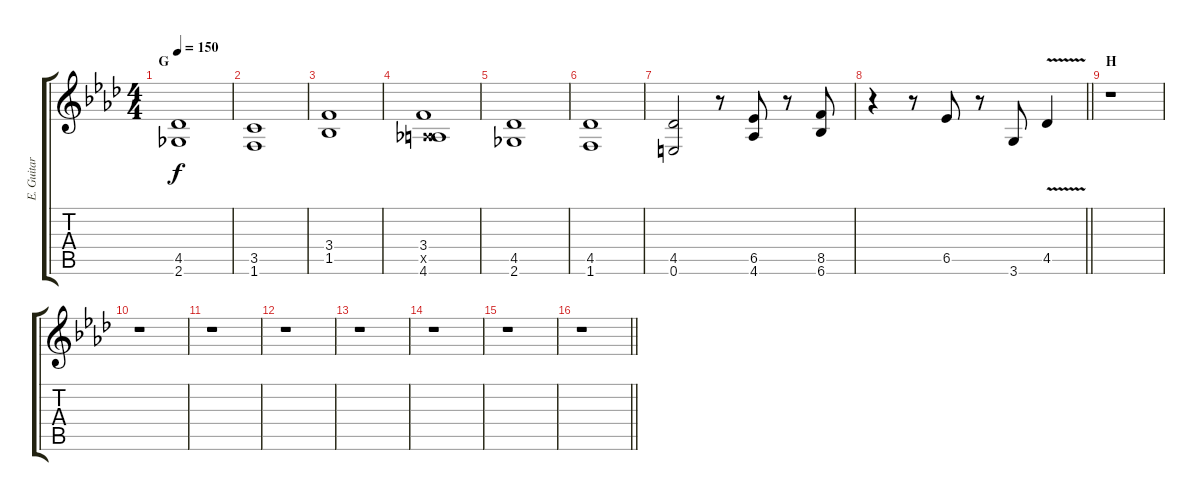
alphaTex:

\track ("E. Guitar II" "E. Guitar ") {instrument overdrivenguitar}
\staff {score tabs}
\tuning (E4 B3 G3 D3 A2 E2) {hide}
\ts (4 4)
\section ("" "G")
\tempo 150
\clef g2
\ks ab
(4.5 2.6).1{dy f} |
(3.5 1.6).1 |
(3.4 1.5).1 |
(3.4 0.5{x} 4.6).1 |
(4.5 2.6).1 |
(4.5 1.6).1 |
(4.5 0.6).2 r.8 (6.5 4.6).8 r.8 (8.5 6.6).8 |
\barLineRight lightlight
r.4 r.8 6.5.8 r.8 3.6.8 4.5{v}.4 |
\section ("" "H")
r.1 |
r.1 |
r.1 |
r.1 |
r.1 |
r.1 |
r.1 |
\barLineRight lightlight
r.1
